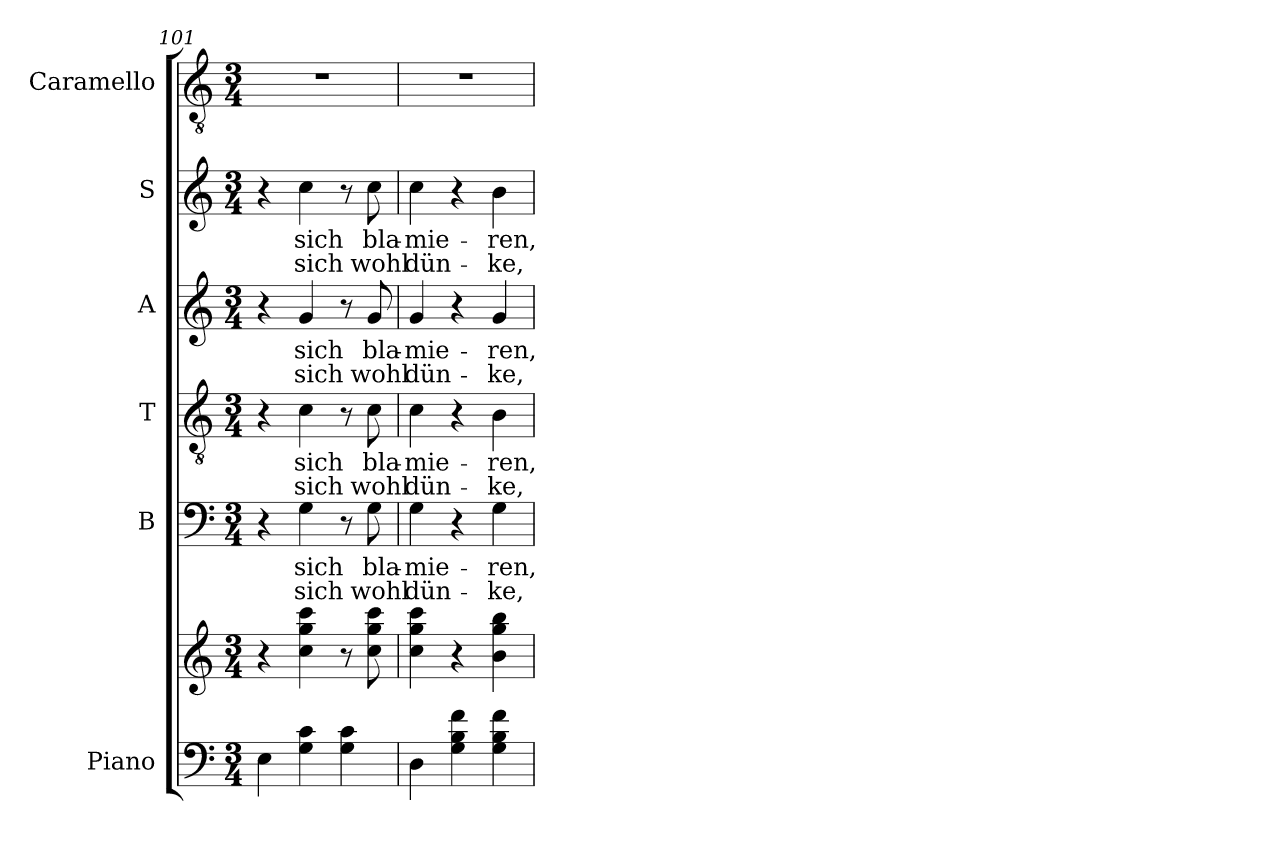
**kern	**kern	**kern	**text	**text	**kern	**text	**text	**kern	**text	**text	**kern	**text	**text	**kern
*part6	*part6	*part5	*part5	*part5	*part4	*part4	*part4	*part3	*part3	*part3	*part2	*part2	*part2	*part1
*staff7	*staff6	*staff5	*staff5	*staff5	*staff4	*staff4	*staff4	*staff3	*staff3	*staff3	*staff2	*staff2	*staff2	*staff1
*I"Piano	*	*I"B	*	*	*I"T	*	*	*I"A	*	*	*I"S	*	*	*I"Caramello
*I'Pno	*	*I'B	*	*	*I'T	*	*	*I'A	*	*	*I'S	*	*	*
*clefF4	*clefG2	*clefF4	*	*	*clefGv2	*	*	*clefG2	*	*	*clefG2	*	*	*clefGv2
*k[]	*k[]	*k[]	*	*	*k[]	*	*	*k[]	*	*	*k[]	*	*	*k[]
*M3/4	*M3/4	*M3/4	*	*	*M3/4	*	*	*M3/4	*	*	*M3/4	*	*	*M3/4
=101	=101	=101	=101	=101	=101	=101	=101	=101	=101	=101	=101	=101	=101	=101
4E\	4r	4r	.	.	4r	.	.	4r	.	.	4r	.	.	2.r
!	!	!	!LO:LY:b	!LO:LY:b	!	!LO:LY:b	!LO:LY:b	!	!LO:LY:b	!LO:LY:b	!	!LO:LY:b	!LO:LY:b	!
4G\ 4c\	4cc\ 4gg\ 4ccc\	4G\	sich	sich	4c\	sich	sich	4g/	sich	sich	4cc\	sich	sich	.
4G\ 4c\	8r	8r	.	.	8r	.	.	8r	.	.	8r	.	.	.
!	!	!	!LO:LY:b	!LO:LY:b	!	!LO:LY:b	!LO:LY:b	!	!LO:LY:b	!LO:LY:b	!	!LO:LY:b	!LO:LY:b	!
.	8cc\ 8gg\ 8ccc\	8G\	bla-	wohl	8c\	bla-	wohl	8g/	bla-	wohl	8cc\	bla-	wohl	.
=102	=102	=102	=102	=102	=102	=102	=102	=102	=102	=102	=102	=102	=102	=102
!	!	!	!LO:LY:b	!LO:LY:b	!	!LO:LY:b	!LO:LY:b	!	!LO:LY:b	!LO:LY:b	!	!LO:LY:b	!LO:LY:b	!
4D\	4cc\ 4gg\ 4ccc\	4G\	-mie-	dün-	4c\	-mie-	dün-	4g/	-mie-	dün-	4cc\	-mie-	dün-	2.r
4G\ 4B\ 4f\	4r	4r	.	.	4r	.	.	4r	.	.	4r	.	.	.
!	!	!	!LO:LY:b	!LO:LY:b	!	!LO:LY:b	!LO:LY:b	!	!LO:LY:b	!LO:LY:b	!	!LO:LY:b	!LO:LY:b	!
4G\ 4B\ 4f\	4b\ 4gg\ 4bb\	4G\	-ren,	-ke,	4B\	-ren,	-ke,	4g/	-ren,	-ke,	4b\	-ren,	-ke,	.
=	=	=	=	=	=	=	=	=	=	=	=	=	=	=
*-	*-	*-	*-	*-	*-	*-	*-	*-	*-	*-	*-	*-	*-	*-
